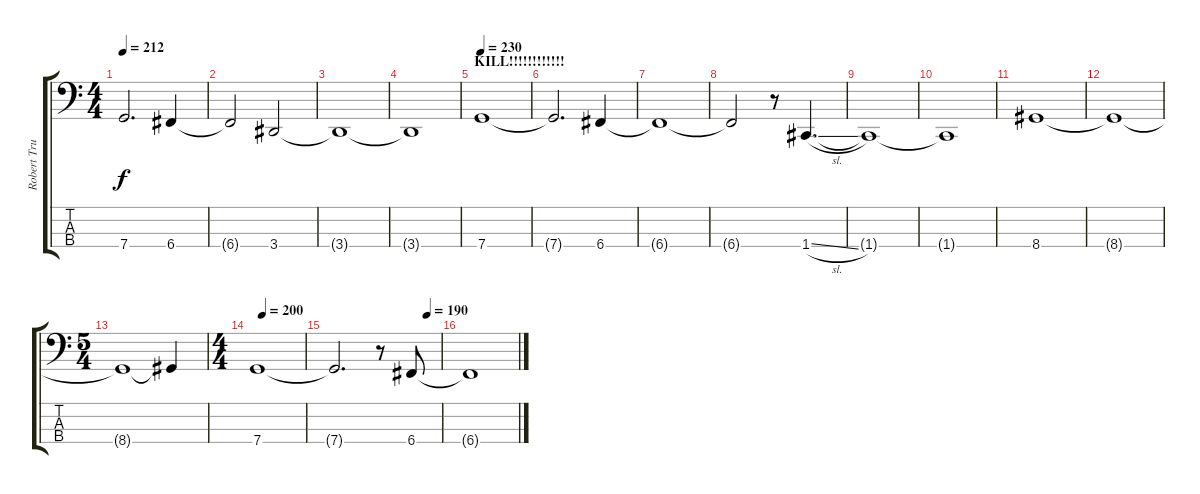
\track ("Robert Trujillo" "Robert Tru") {instrument electricbassfinger}
\staff {score tabs}
\tuning (F2 C2 G1 C1) {hide}
\ts (4 4)
\tempo 212
\clef f4
\ks c
7.4.2{d dy f} 6.4.4 |
6.4{t}.2 3.4.2 |
3.4{t}.1 |
3.4{t}.1 |
\section ("" "KILL!!!!!!!!!!!!")
\tempo 230
7.4.1 |
7.4{t}.2{d} 6.4.4 |
6.4{t}.1 |
6.4{t}.2 r.8 1.4{sl}.4{d} |
1.4{t}.1 |
1.4{t}.1 |
8.4.1 |
8.4{t}.1 |
\ts (5 4)
8.4{t}.1 8.4{t}.4 |
\ts (4 4)
\tempo (200 0.125)
7.4.1 |
\tempo (190 0.875)
7.4{t}.2{d} r.8 6.4.8 |
6.4{t}.1
